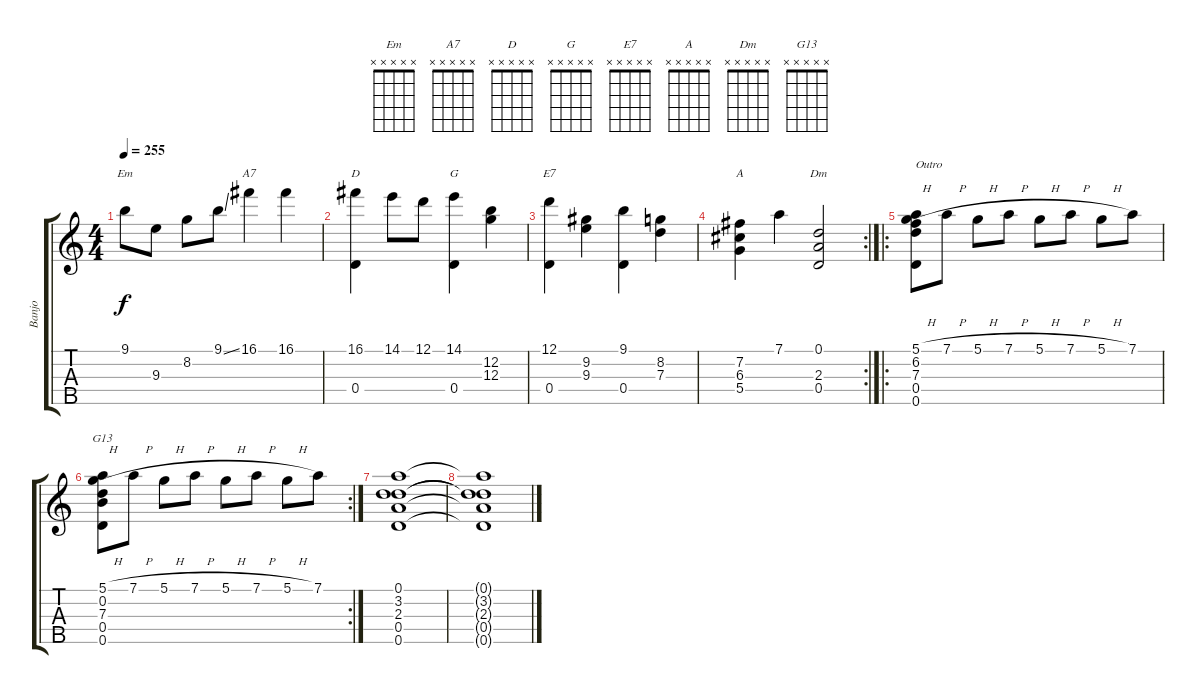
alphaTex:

\track ("Banjo" "Banjo") {instrument banjo}
\staff {score tabs}
\tuning (D4 B3 G3 D3 A4) {hide}
\displaytranspose 12
\chord ("Em" x x x x x) {firstfret 0}
\chord ("A7" x x x x x) {firstfret 0}
\chord ("D" x x x x x) {firstfret 0}
\chord ("G" x x x x x) {firstfret 0}
\chord ("E7" x x x x x) {firstfret 0}
\chord ("A" x x x x x) {firstfret 0}
\chord ("Dm" x x x x x) {firstfret 0}
\chord ("G13" x x x x x) {firstfret 0}
\ts (4 4)
\tempo 255
\clef g2
\ks c
9.1.8{ch "Em" dy f} 9.3.8 8.2.8 9.1{ss}.8 16.1.4{ch "A7"} 16.1.4 |
(16.1 0.4).4{ch "D"} 14.1.8 12.1.8 (14.1 0.4).4{ch "G"} (12.2 12.3).4 |
(12.1 0.4).4{ch "E7"} (9.2 9.3).4 (9.1 0.4).4 (8.2 7.3).4 |
\rc 2
(7.2 6.3 5.4).4{ch "A"} 7.1.4 (0.1 2.3 0.4).2{ch "Dm"} |
\ro
(5.1{h} 6.2 7.3 0.4 0.5).8{txt "Outro"} 7.1{h}.8 5.1{h}.8 7.1{h}.8 5.1{h}.8 7.1{h}.8 5.1{h}.8 7.1.8 |
\rc 2
(5.1{h} 0.2 7.3 0.4 0.5).8{ch "G13"} 7.1{h}.8 5.1{h}.8 7.1{h}.8 5.1{h}.8 7.1{h}.8 5.1{h}.8 7.1.8 |
(0.1 3.2 2.3 0.4 0.5).1 |
(0.1{t} 3.2{t} 2.3{t} 0.4{t} 0.5{t}).1
